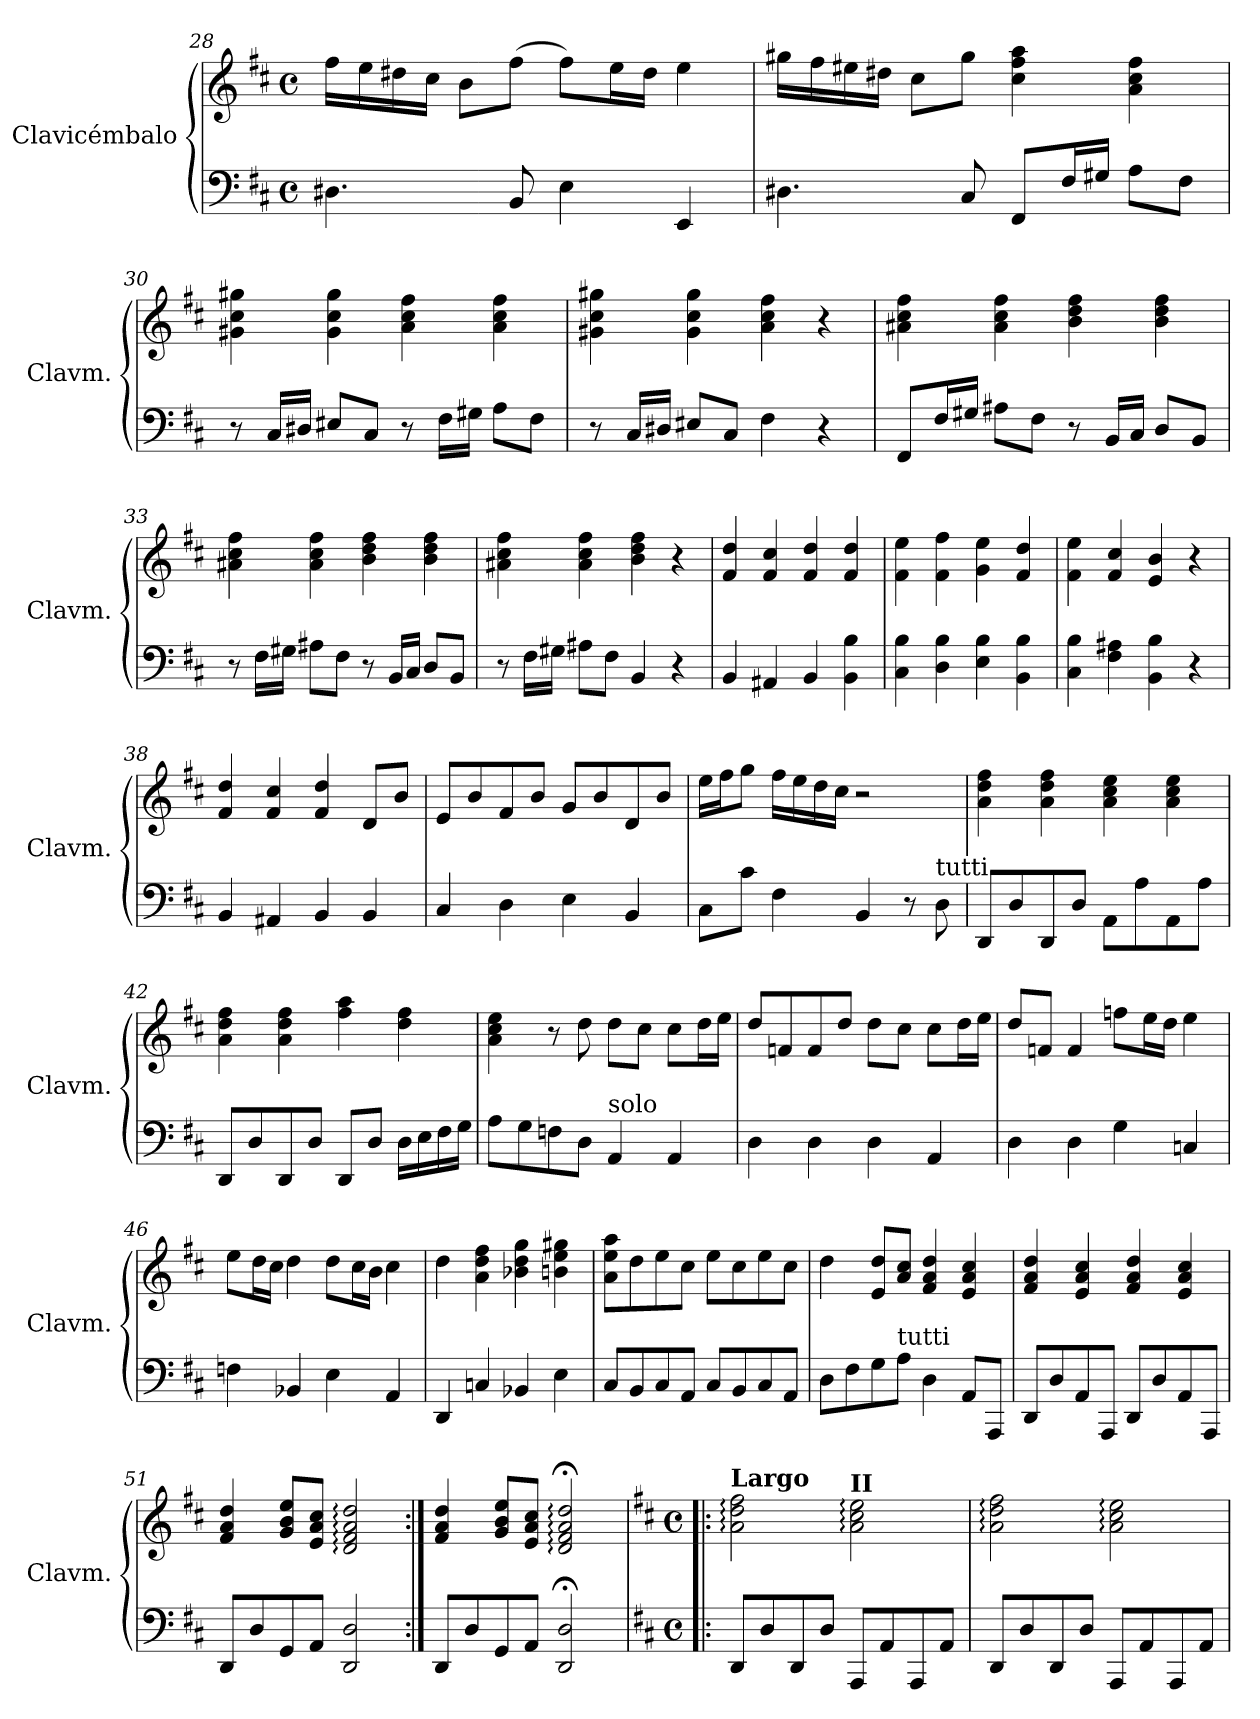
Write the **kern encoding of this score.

**kern	**kern	**dynam
*part1	*part1	*part1
*staff2	*staff1	*staff1/2
*I"Clavicémbalo	*	*
*I'Clavm.	*	*
*clefF4	*clefG2	*
*k[f#c#]	*k[f#c#]	*
*M4/4	*M4/4	*
*met(c)	*met(c)	*
=28	=28	=28
4.D#X\	16ff#\LL	.
.	16ee\	.
.	16dd#X\	.
.	16cc#\JJ	.
.	8b\L	.
8BB/	(8ff#\J	.
4E\	8ff#\L)	.
.	16ee\L	.
.	16dd#\JJ	.
4EE/	4ee\	.
=29	=29	=29
4.D#X\	16gg#X\LL	.
.	16ff#\	.
.	16ee#X\	.
.	16dd#X\JJ	.
.	8cc#\L	.
8C#/	8gg#\J	.
8FF#/L	4cc#\ 4ff#\ 4aa\	.
16F#/L	.	.
16G#X/JJ	.	.
8A\L	4a\ 4cc#\ 4ff#\	.
8F#\J	.	.
!!LO:LB:g=z
=30	=30	=30
8r	4g#X\ 4cc#\ 4gg#X\	.
16C#/LL	.	.
16D#X/JJ	.	.
8E#X/L	4g#\ 4cc#\ 4gg#\	.
8C#/J	.	.
8r	4a\ 4cc#\ 4ff#\	.
16F#\LL	.	.
16G#X\JJ	.	.
8A\L	4a\ 4cc#\ 4ff#\	.
8F#\J	.	.
=31	=31	=31
8r	4g#X\ 4cc#\ 4gg#X\	.
16C#/LL	.	.
16D#X/JJ	.	.
8E#X/L	4g#\ 4cc#\ 4gg#\	.
8C#/J	.	.
4F#\	4a\ 4cc#\ 4ff#\	.
4r	4r	.
=32	=32	=32
8FF#/L	4a#X\ 4cc#\ 4ff#\	.
16F#/L	.	.
16G#X/JJ	.	.
8A#X\L	4a#\ 4cc#\ 4ff#\	.
8F#\J	.	.
8r	4b\ 4dd\ 4ff#\	.
16BB/LL	.	.
16C#/JJ	.	.
8D/L	4b\ 4dd\ 4ff#\	.
8BB/J	.	.
=33	=33	=33
8r	4a#X\ 4cc#\ 4ff#\	.
16F#\LL	.	.
16G#X\JJ	.	.
8A#X\L	4a#\ 4cc#\ 4ff#\	.
8F#\J	.	.
8r	4b\ 4dd\ 4ff#\	.
16BB/LL	.	.
16C#/JJ	.	.
8D/L	4b\ 4dd\ 4ff#\	.
8BB/J	.	.
!!LO:LB:g=z
=34	=34	=34
8r	4a#X\ 4cc#\ 4ff#\	.
16F#\LL	.	.
16G#X\JJ	.	.
8A#X\L	4a#\ 4cc#\ 4ff#\	.
8F#\J	.	.
4BB/	4b\ 4dd\ 4ff#\	.
4r	4r	.
=35	=35	=35
4BB/	4f#/ 4dd/	.
4AA#X/	4f#/ 4cc#/	.
4BB/	4f#/ 4dd/	.
4BB\ 4B\	4f#/ 4dd/	.
=36	=36	=36
4C#\ 4B\	4f#\ 4ee\	.
4D\ 4B\	4f#\ 4ff#\	.
4E\ 4B\	4g\ 4ee\	.
4BB\ 4B\	4f#/ 4dd/	.
=37	=37	=37
4C#\ 4B\	4f#\ 4ee\	.
4F#\ 4A#X\	4f#/ 4cc#/	.
4BB\ 4B\	4e/ 4b/	.
4r	4r	.
=38	=38	=38
4BB/	4f#/ 4dd/	.
4AA#X/	4f#/ 4cc#/	.
4BB/	4f#/ 4dd/	.
4BB/	8d/L	.
.	8b/J	.
=39	=39	=39
4C#/	8e/L	.
.	8b/	.
4D\	8f#/	.
.	8b/J	.
4E\	8g/L	.
.	8b/	.
4BB/	8d/	.
.	8b/J	.
!!LO:LB:g=z
=40	=40	=40
8C#\L	16ee\LL	.
.	16ff#\J	.
8c#\J	8gg\J	.
4F#\	16ff#\LL	.
.	16ee\	.
.	16dd\	.
.	16cc#\JJ	.
4BB/	2r	.
8r	.	.
!LO:TX:a:t=tutti	!	!
8D\	.	.
=41	=41	=41
8DD/L	4a\ 4dd\ 4ff#\	.
8D/	.	.
8DD/	4a\ 4dd\ 4ff#\	.
8D/J	.	.
8AA\L	4a\ 4cc#\ 4ee\	.
8A\	.	.
8AA\	4a\ 4cc#\ 4ee\	.
8A\J	.	.
=42	=42	=42
8DD/L	4a\ 4dd\ 4ff#\	.
8D/	.	.
8DD/	4a\ 4dd\ 4ff#\	.
8D/J	.	.
8DD/L	4ff#\ 4aa\	.
8D/J	.	.
16D\LL	4dd\ 4ff#\	.
16E\	.	.
16F#\	.	.
16G\JJ	.	.
=43	=43	=43
8A\L	4a\ 4cc#\ 4ee\	.
8G\	.	.
8Fn\	8r	.
8D\J	8dd\	.
!LO:TX:a:t=solo	!	!
4AA/	8dd\L	.
.	8cc#\J	.
4AA/	8cc#\L	.
.	16dd\L	.
.	16ee\JJ	.
!!LO:LB:g=z
=44	=44	=44
4D\	8dd/L	.
.	8fn/	.
4D\	8f/	.
.	8dd/J	.
4D\	8dd\L	.
.	8cc#\J	.
4AA/	8cc#\L	.
.	16dd\L	.
.	16ee\JJ	.
=45	=45	=45
4D\	8dd/L	.
.	8fn/J	.
4D\	4f/	.
4G\	8ffn\L	.
.	16ee\L	.
.	16dd\JJ	.
4Cn/	4ee\	.
=46	=46	=46
4Fn\	8ee\L	.
.	16dd\L	.
.	16cc#\JJ	.
4BB-X/	4dd\	.
4E\	8dd\L	.
.	16cc#\L	.
.	16b\JJ	.
4AA/	4cc#\	.
=47	=47	=47
4DD/	4dd\	.
4Cn/	4a\ 4dd\ 4ff#\	.
4BB-X/	4b-X\ 4dd\ 4gg\	.
4E\	4bn\ 4ee\ 4gg#X\	.
=48	=48	=48
8C#/L	8a\ 8ee\ 8aa\L	.
8BB/	8dd\	.
8C#/	8ee\	.
8AA/J	8cc#\J	.
8C#/L	8ee\L	.
8BB/	8cc#\	.
8C#/	8ee\	.
8AA/J	8cc#\J	.
!!LO:PB:g=z
=49	=49	=49
8D\L	4dd\	.
8F#\	.	.
8G\	8e/ 8dd/L	.
!LO:TX:a:t=tutti	!	!
8A\J	8a/ 8cc#/J	.
4D\	4f#/ 4a/ 4dd/	.
8AA/L	4e/ 4a/ 4cc#/	.
8AAA/J	.	.
=50	=50	=50
8DD/L	4f#/ 4a/ 4dd/	.
8D/	.	.
8AA/	4e/ 4a/ 4cc#/	.
8AAA/J	.	.
8DD/L	4f#/ 4a/ 4dd/	.
8D/	.	.
8AA/	4e/ 4a/ 4cc#/	.
8AAA/J	.	.
=51	=51	=51
8DD/L	4f#/ 4a/ 4dd/	.
8D/	.	.
8GG/	8g/ 8b/ 8ee/L	.
8AA/J	8e/ 8a/ 8cc#/J	.
2DD/ 2D/	2d/: 2f#/: 2a/: 2dd/:	.
=52:|!	=52:|!	=52:|!
8DD/L	4f#/ 4a/ 4dd/	.
8D/	.	.
8GG/	8g/ 8b/ 8ee/L	.
8AA/J	8e/ 8a/ 8cc#/J	.
2DD/;< 2D/;<	2d/;<: 2f#/;<: 2a/;<: 2dd/;<:	.
=53!|:	=53!|:	=53!|:
*k[f#c#]	*k[f#c#]	*
*M4/4	*M4/4	*
*met(c)	*met(c)	*
*	*MM35	*
!	!LO:TX:a:B:t=Largo	!
!	!	!LO:DY:b
8DD/L	2a\: 2dd\: 2ff#\:	other-dynamics
8D/	.	.
8DD/	.	.
8D/J	.	.
!	!LO:TX:a:B:t=II	!
8AAA/L	2a\: 2cc#\: 2ee\:	.
8AA/	.	.
8AAA/	.	.
8AA/J	.	.
!!LO:LB:g=z
=54	=54	=54
8DD/L	2a\: 2dd\: 2ff#\:	.
8D/	.	.
8DD/	.	.
8D/J	.	.
8AAA/L	2a\: 2cc#\: 2ee\:	.
8AA/	.	.
8AAA/	.	.
8AA/J	.	.
=	=	=
*-	*-	*-
